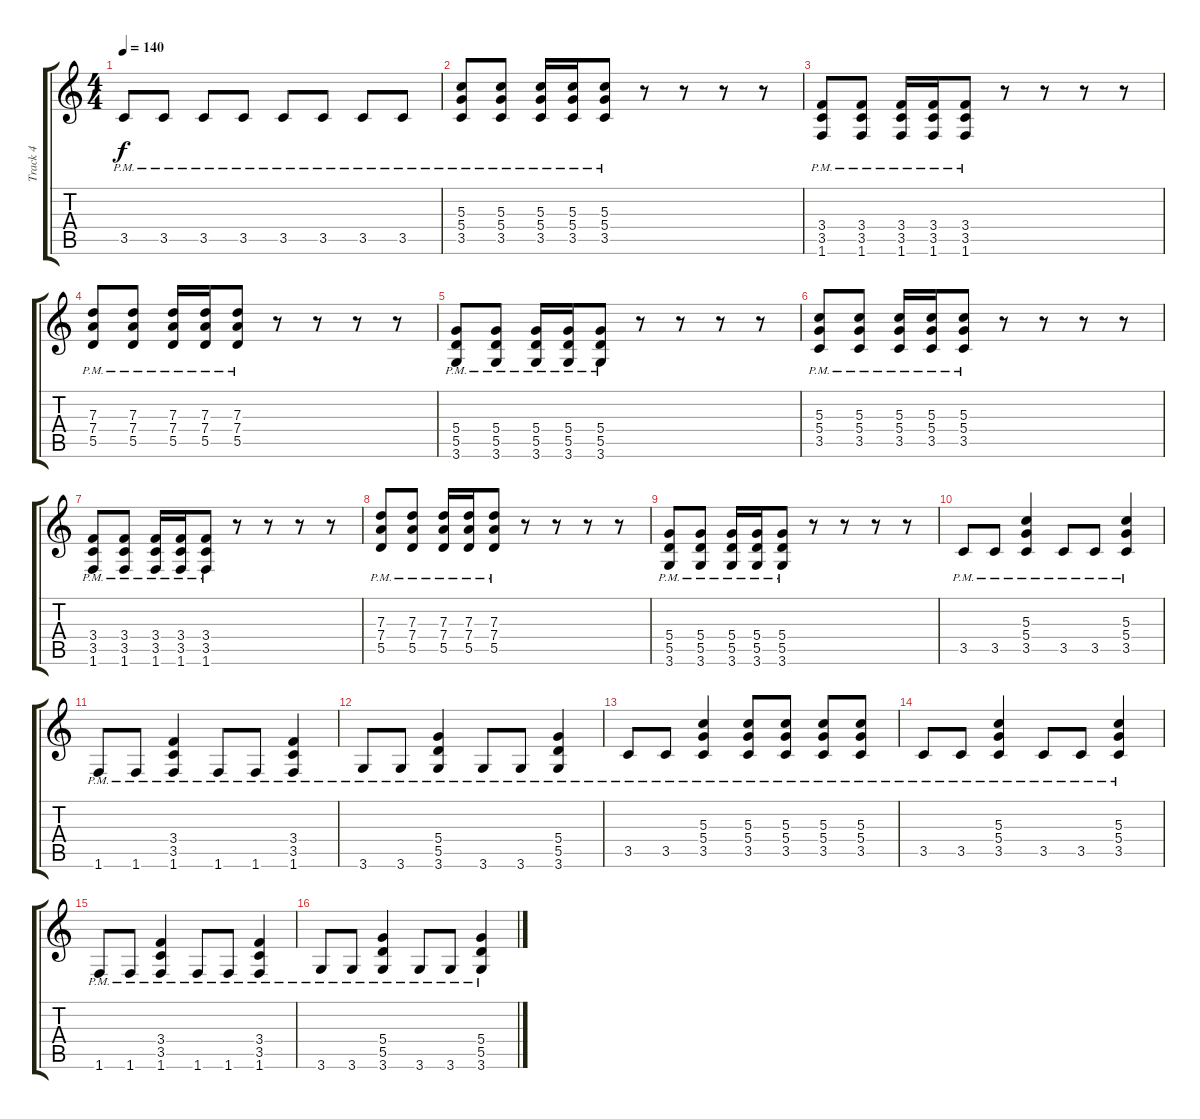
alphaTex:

\track ("Track 4" "Track 4") {instrument distortionguitar}
\staff {score tabs}
\tuning (E4 B3 G3 D3 A2 E2) {hide}
\ts (4 4)
\tempo 140
\clef g2
\ks c
3.5{pm}.8{dy f} 3.5{pm}.8 3.5{pm}.8 3.5{pm}.8 3.5{pm}.8 3.5{pm}.8 3.5{pm}.8 3.5{pm}.8 |
(5.3 5.4 3.5{pm}).8 (5.3 5.4 3.5{pm}).8 (5.3 5.4 3.5{pm}).16 (5.3 5.4 3.5{pm}).16 (5.3 5.4 3.5{pm}).8 r.8 r.8 r.8 r.8 |
(3.4 3.5 1.6{pm}).8 (3.4 3.5 1.6{pm}).8 (3.4 3.5 1.6{pm}).16 (3.4 3.5 1.6{pm}).16 (3.4 3.5 1.6{pm}).8 r.8 r.8 r.8 r.8 |
(7.3 7.4 5.5{pm}).8 (7.3 7.4 5.5{pm}).8 (7.3 7.4 5.5{pm}).16 (7.3 7.4 5.5{pm}).16 (7.3 7.4 5.5{pm}).8 r.8 r.8 r.8 r.8 |
(5.4 5.5 3.6{pm}).8 (5.4 5.5 3.6{pm}).8 (5.4 5.5 3.6{pm}).16 (5.4 5.5 3.6{pm}).16 (5.4 5.5 3.6{pm}).8 r.8 r.8 r.8 r.8 |
(5.3 5.4 3.5{pm}).8 (5.3 5.4 3.5{pm}).8 (5.3 5.4 3.5{pm}).16 (5.3 5.4 3.5{pm}).16 (5.3 5.4 3.5{pm}).8 r.8 r.8 r.8 r.8 |
(3.4 3.5 1.6{pm}).8 (3.4 3.5 1.6{pm}).8 (3.4 3.5 1.6{pm}).16 (3.4 3.5 1.6{pm}).16 (3.4 3.5 1.6{pm}).8 r.8 r.8 r.8 r.8 |
(7.3 7.4 5.5{pm}).8 (7.3 7.4 5.5{pm}).8 (7.3 7.4 5.5{pm}).16 (7.3 7.4 5.5{pm}).16 (7.3 7.4 5.5{pm}).8 r.8 r.8 r.8 r.8 |
(5.4 5.5 3.6{pm}).8 (5.4 5.5 3.6{pm}).8 (5.4 5.5 3.6{pm}).16 (5.4 5.5 3.6{pm}).16 (5.4 5.5 3.6{pm}).8 r.8 r.8 r.8 r.8 |
3.5{pm}.8 3.5{pm}.8 (5.3 5.4 3.5{pm}).4 3.5{pm}.8 3.5{pm}.8 (5.3 5.4 3.5{pm}).4 |
1.6{pm}.8 1.6{pm}.8 (3.4 3.5 1.6{pm}).4 1.6{pm}.8 1.6{pm}.8 (3.4 3.5 1.6{pm}).4 |
3.6{pm}.8 3.6{pm}.8 (5.4 5.5 3.6{pm}).4 3.6{pm}.8 3.6{pm}.8 (5.4 5.5 3.6{pm}).4 |
3.5{pm}.8 3.5{pm}.8 (5.3 5.4 3.5{pm}).4 (5.3 5.4 3.5{pm}).8 (5.3 5.4 3.5{pm}).8 (5.3 5.4 3.5{pm}).8 (5.3 5.4 3.5{pm}).8 |
3.5{pm}.8 3.5{pm}.8 (5.3 5.4 3.5{pm}).4 3.5{pm}.8 3.5{pm}.8 (5.3 5.4 3.5{pm}).4 |
1.6{pm}.8 1.6{pm}.8 (3.4 3.5 1.6{pm}).4 1.6{pm}.8 1.6{pm}.8 (3.4 3.5 1.6{pm}).4 |
3.6{pm}.8 3.6{pm}.8 (5.4 5.5 3.6{pm}).4 3.6{pm}.8 3.6{pm}.8 (5.4 5.5 3.6{pm}).4
